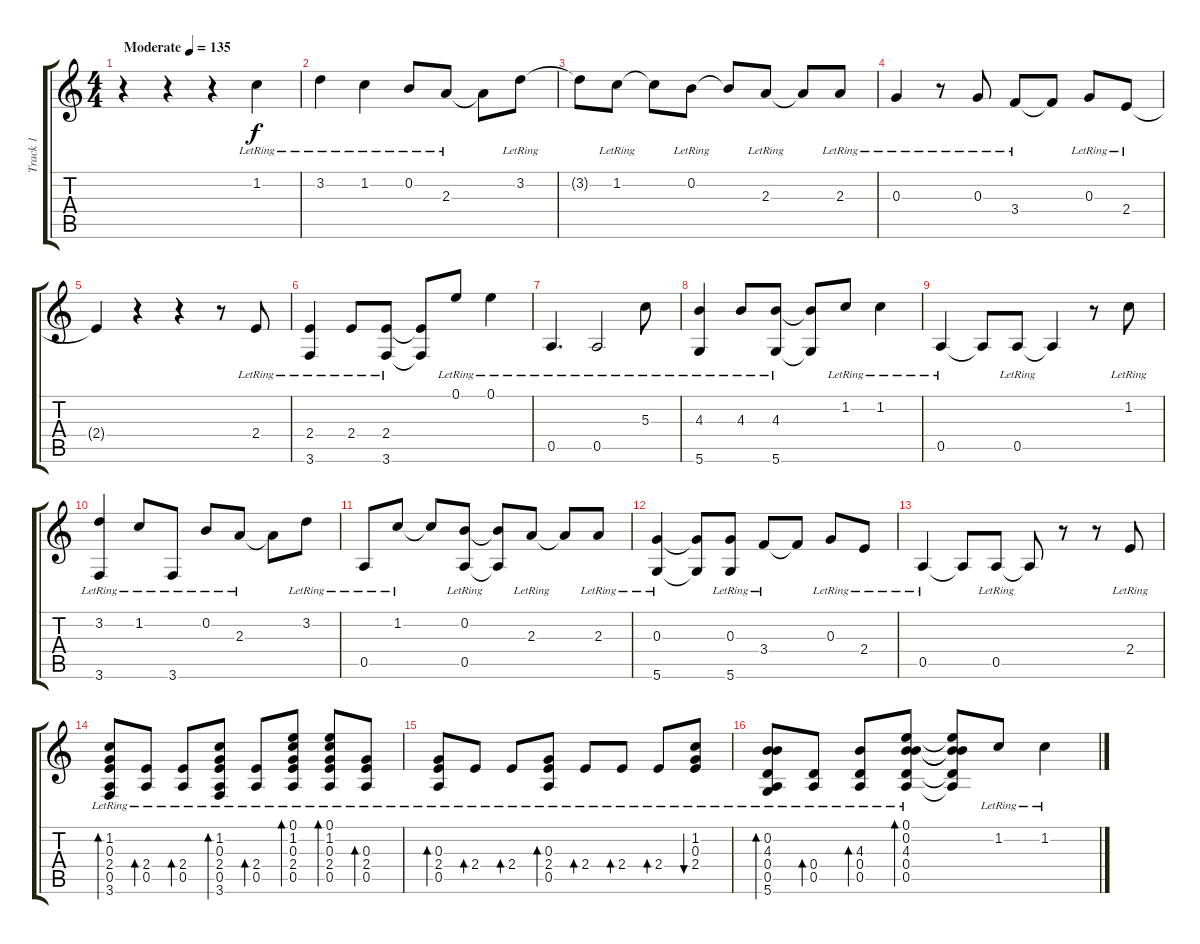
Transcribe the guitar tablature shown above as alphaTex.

\track ("Track 1" "Track 1") {instrument acousticguitarnylon}
\staff {score tabs}
\tuning (E4 B3 G3 D3 A2 D2) {hide}
\ts (4 4)
\tempo (135 "Moderate")
\clef g2
\ks c
r.4{dy f instrument acousticguitarnylon} r.4 r.4 1.2{lr}.4 |
3.2{lr}.4 1.2{lr}.4 0.2{lr}.8 2.3{lr}.8 2.3{t}.8 3.2{lr}.8 |
3.2{t}.8 1.2{lr}.8 1.2{t}.8 0.2{lr}.8 0.2{t}.8 2.3{lr}.8 2.3{t}.8 2.3{lr}.8 |
0.3{lr}.4 r.8 0.3{lr}.8 3.4{lr}.8 3.4{t}.8 0.3{lr}.8 2.4{lr}.8 |
2.4{t}.4 r.4 r.4 r.8 2.4{lr}.8 |
(2.4{lr} 3.6{lr}).4 2.4{lr}.8 (2.4{lr} 3.6{lr}).8 (2.4{t} 3.6{t}).8 0.1{lr}.8 0.1{lr}.4 |
0.5{lr}.4{d} 0.5{lr}.2 5.3{lr}.8 |
(4.3{lr} 5.6{lr}).4 4.3{lr}.8 (4.3{lr} 5.6{lr}).8 (4.3{t} 5.6{t}).8 1.2{lr}.8 1.2{lr}.4 |
0.5{lr}.4 0.5{t}.8 0.5{lr}.8 0.5{t}.4 r.8 1.2{lr}.8 |
(3.2{lr} 3.6{lr}).4 1.2{lr}.8 3.6{lr}.8 0.2{lr}.8 2.3{lr}.8 2.3{t}.8 3.2{lr}.8 |
0.5{lr}.8 1.2{lr}.8 1.2{t}.8 (0.2{lr} 0.5{lr}).8 (0.2{t} 0.5{t}).8 2.3{lr}.8 2.3{t}.8 2.3{lr}.8 |
(0.3{lr} 5.6{lr}).4 (0.3{t} 5.6{t}).8 (0.3{lr} 5.6{lr}).8 3.4{lr}.8 3.4{t}.8 0.3{lr}.8 2.4{lr}.8 |
0.5{lr}.4 0.5{t}.8 0.5{lr}.8 0.5{t}.8 r.8 r.8 2.4{lr}.8 |
(1.2{lr} 0.3{lr} 2.4{lr} 0.5{lr} 3.6{lr}).8{bd 60} (2.4{lr} 0.5{lr}).8{bd 60} (2.4{lr} 0.5{lr}).8{bd 60} (1.2{lr} 0.3{lr} 2.4{lr} 0.5{lr} 3.6{lr}).8{bd 60} (2.4{lr} 0.5{lr}).8{bd 30} (0.1{lr} 1.2{lr} 0.3{lr} 2.4{lr} 0.5{lr}).8{bd 30} (0.1{lr} 1.2{lr} 0.3{lr} 2.4{lr} 0.5{lr}).8{bd 30} (0.3{lr} 2.4{lr} 0.5{lr}).8{bd 30} |
(0.3{lr} 2.4{lr} 0.5{lr}).8{bd 30} 2.4{lr}.8{bd 30} 2.4{lr}.8{bd 30} (0.3{lr} 2.4{lr} 0.5{lr}).8{bd 30} 2.4{lr}.8{bd 30} 2.4{lr}.8{bd 30} 2.4{lr}.8{bd 30} (1.2{lr} 0.3{lr} 2.4{lr}).8{bu 30} |
(0.2{lr} 4.3{lr} 0.4{lr} 0.5{lr} 5.6{lr}).8{bd 30} (0.4{lr} 0.5{lr}).8{bd 30} (4.3{lr} 0.4{lr} 0.5{lr}).8{bd 30} (0.1{lr} 0.2{lr} 4.3{lr} 0.4{lr} 0.5{lr}).8{bd 30} (0.1{t} 0.2{t} 4.3{t} 0.4{t} 0.5{t}).8 1.2{lr}.8 1.2{lr}.4
